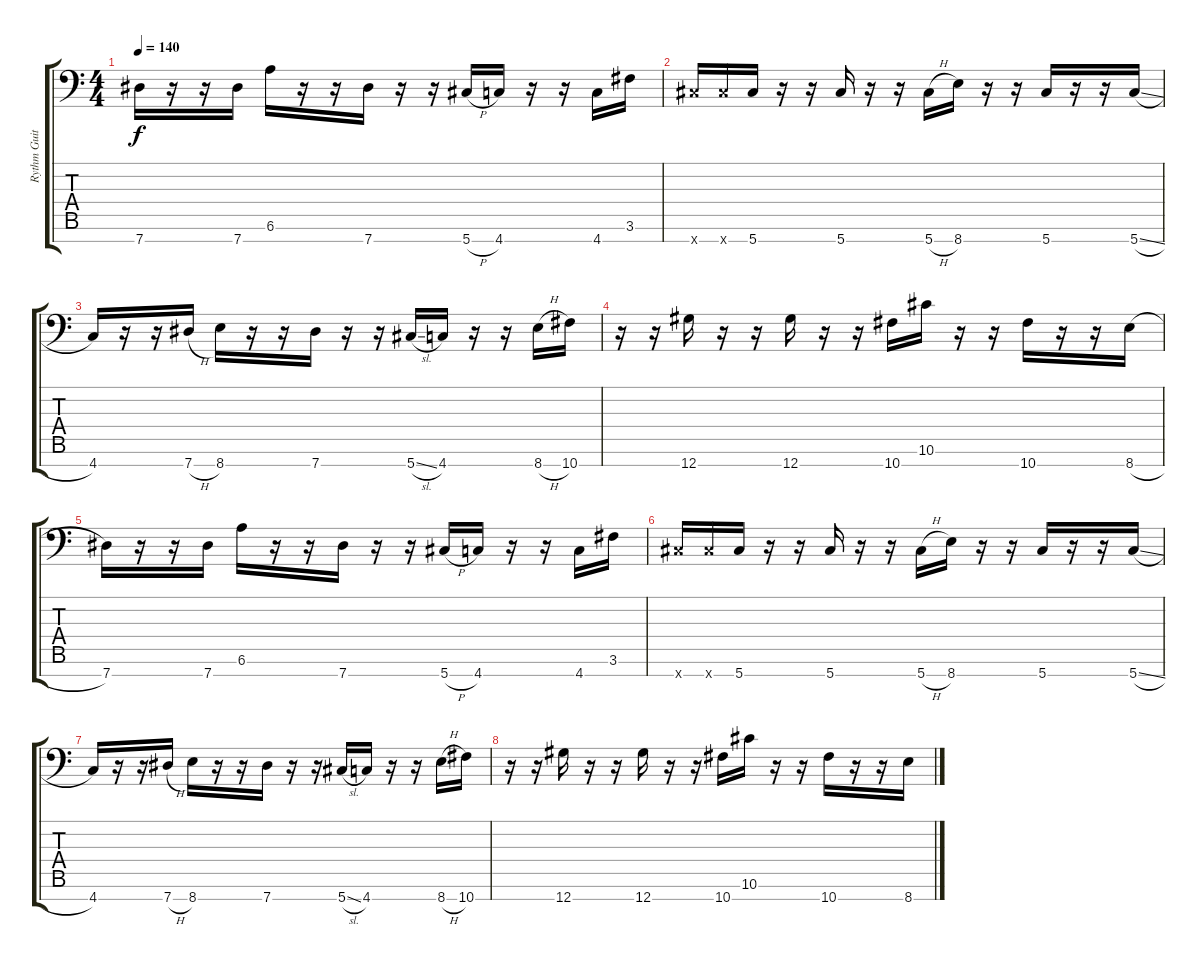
\track ("Rythm Guitar #2" "Rythm Guit") {instrument distortionguitar}
\staff {score tabs}
\tuning (Db4 Ab3 Eb3 Db3 Ab2 Eb2 Ab1) {hide}
\ts (4 4)
\tempo 140
\clef f4
\ks c
7.7.16{dy f} r.16 r.16 7.7.16 6.6.16 r.16 r.16 7.7.16 r.16 r.16 5.7{h}.16 4.7.16 r.16 r.16 4.7.16 3.6.16 |
5.7{x}.16 5.7{x}.16 5.7.16 r.16 r.16 5.7.16 r.16 r.16 5.7{h}.16 8.7.16 r.16 r.16 5.7.16 r.16 r.16 5.7{sl}.16 |
4.7.16 r.16 r.16 7.7{h}.16 8.7.16 r.16 r.16 7.7.16 r.16 r.16 5.7{sl}.16 4.7.16 r.16 r.16 8.7{h}.16 10.7.16 |
r.16 r.16 12.7.16 r.16 r.16 12.7.16 r.16 r.16 10.7.16 10.6.16 r.16 r.16 10.7.16 r.16 r.16 8.7{h}.16 |
7.7.16 r.16 r.16 7.7.16 6.6.16 r.16 r.16 7.7.16 r.16 r.16 5.7{h}.16 4.7.16 r.16 r.16 4.7.16 3.6.16 |
5.7{x}.16 5.7{x}.16 5.7.16 r.16 r.16 5.7.16 r.16 r.16 5.7{h}.16 8.7.16 r.16 r.16 5.7.16 r.16 r.16 5.7{sl}.16 |
4.7.16 r.16 r.16 7.7{h}.16 8.7.16 r.16 r.16 7.7.16 r.16 r.16 5.7{sl}.16 4.7.16 r.16 r.16 8.7{h}.16 10.7.16 |
r.16 r.16 12.7.16 r.16 r.16 12.7.16 r.16 r.16 10.7.16 10.6.16 r.16 r.16 10.7.16 r.16 r.16 8.7{h}.16
